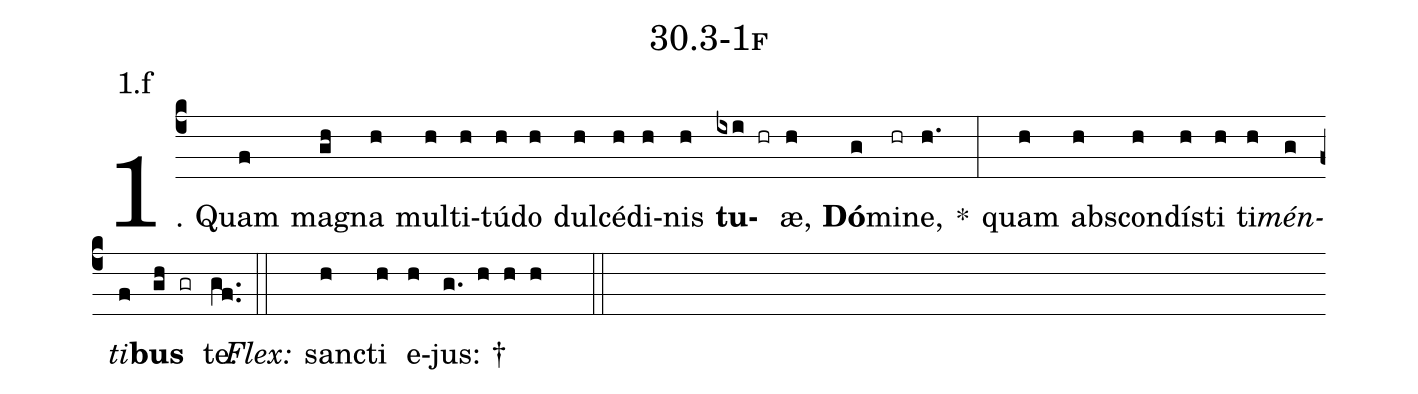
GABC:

name: 30.3-1f;
annotation: 1.f;
%%
(c4)1. Quam(f) ma(gh)gna(h) mul(h)ti(h)tú(h)do(h) dul(h)cé(h)di(h)nis(h) <b>tu</b>(ixi hr)æ,(h) <b>Dó</b>(g)mi(hr)ne,(h.) *(:) quam(h) abs(h)con(h)dís(h)ti(h) ti(h)<i>mén</i>(g)<i>ti</i>(f)<b>bus</b>(gh gr) te.(gf..) (::)
<i>Flex:</i>()  sanc(h)ti(h) e(h)jus: †(g. h h h  ::)
